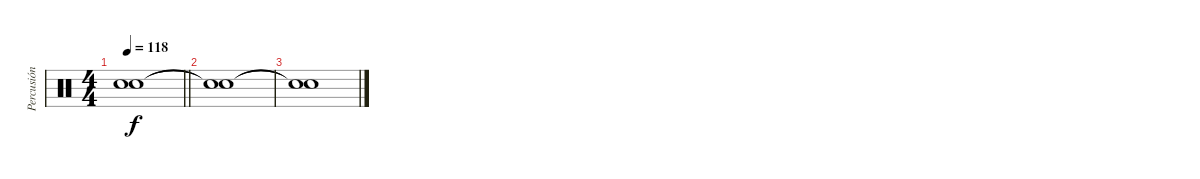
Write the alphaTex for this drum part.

\track ("Percusión" "Percusión") {instrument percussion}
\staff {score}
\articulation defaults
\ts (4 4)
\tempo 118
\clef neutral
\barLineRight lightlight
\ks c
("Snare (hit)"{t} "Snare (hit)"{t}).1{dy f} |
("Snare (hit)"{t} "Snare (hit)"{t}).1 |
("Snare (hit)"{t} "Snare (hit)"{t}).1
